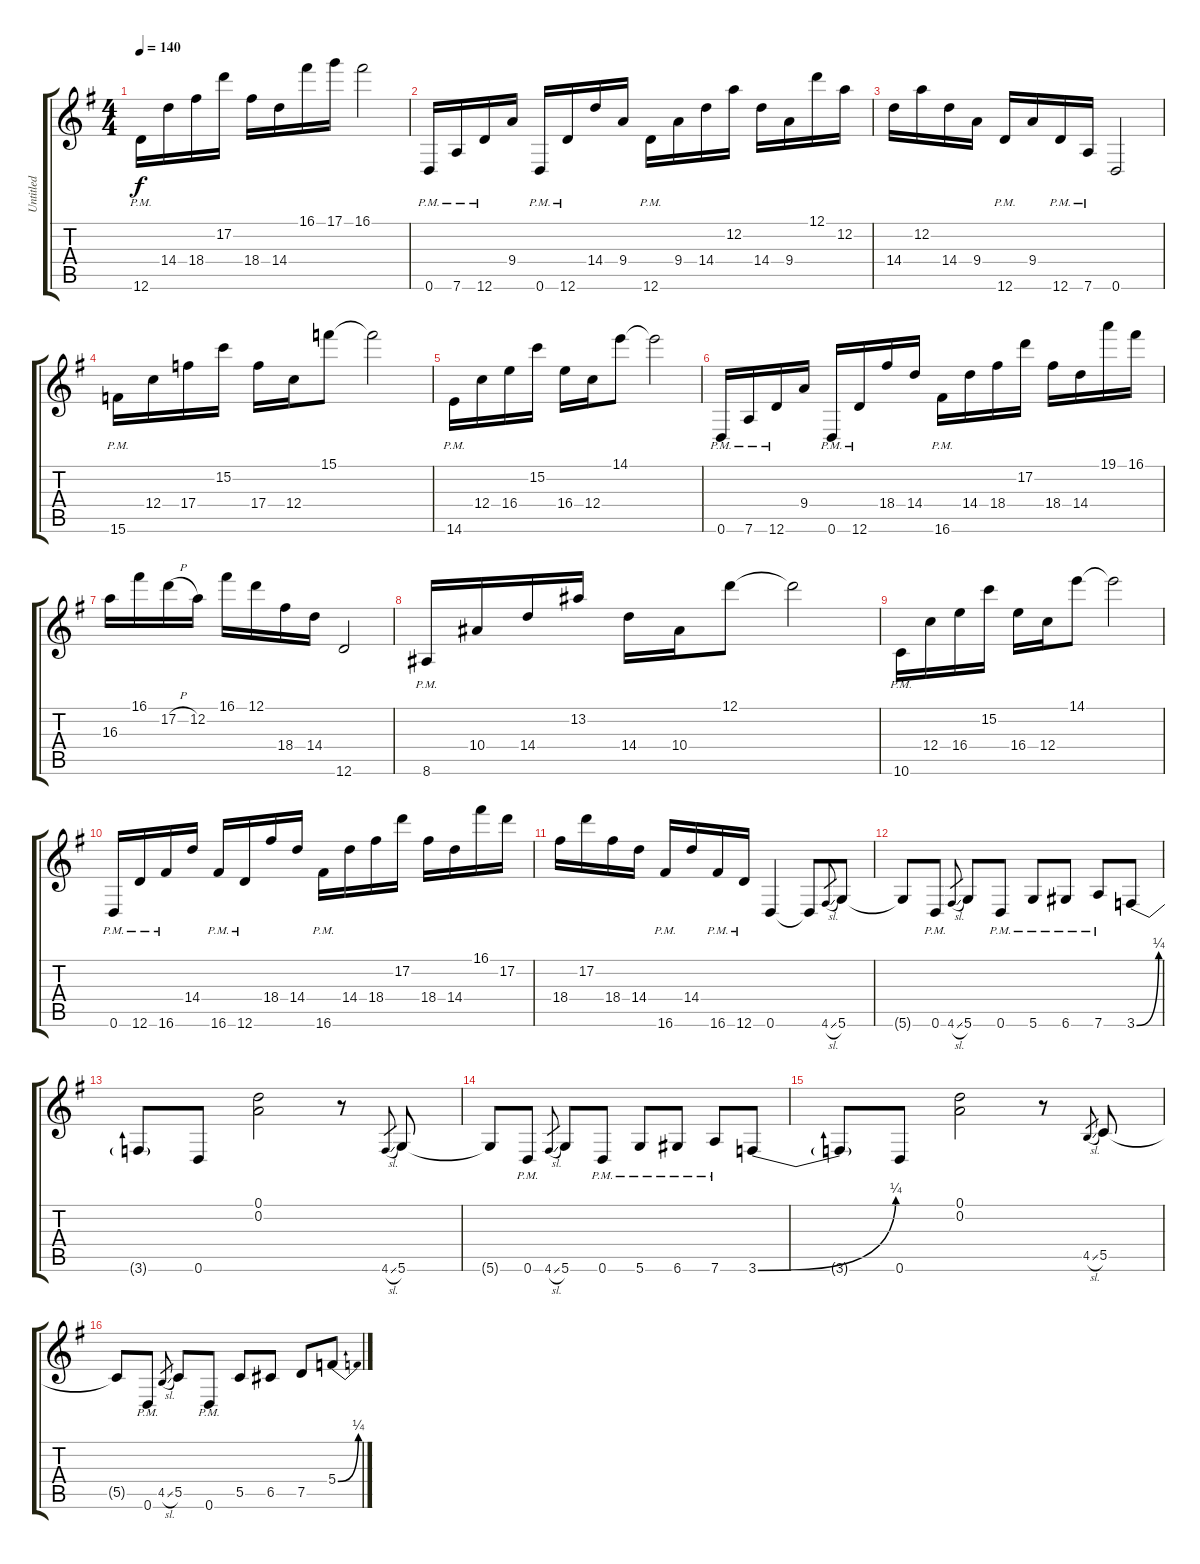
\track ("Untitled" "Untitled") {instrument distortionguitar}
\staff {score tabs}
\tuning (D4 A3 F3 C3 G2 D2) {hide}
\ts (4 4)
\tempo 140
\clef g2
\ks g
12.6{pm}.16{dy f} 14.4.16 18.4.16 17.2.16 18.4.16 14.4.16 16.1.16 17.1.16 16.1.2 |
0.6{pm}.16 7.6{pm}.16 12.6{pm}.16 9.4.16 0.6{pm}.16 12.6{pm}.16 14.4.16 9.4.16 12.6{pm}.16 9.4.16 14.4.16 12.2.16 14.4.16 9.4.16 12.1.16 12.2.16 |
14.4.16 12.2.16 14.4.16 9.4.16 12.6{pm}.16 9.4.16 12.6{pm}.16 7.6{pm}.16 0.6.2 |
15.6{pm}.16 12.4.16 17.4.16 15.2.16 17.4.16 12.4.16 15.1.8 15.1{t}.2 |
14.6{pm}.16 12.4.16 16.4.16 15.2.16 16.4.16 12.4.16 14.1.8 14.1{t}.2 |
0.6{pm}.16 7.6{pm}.16 12.6{pm}.16 9.4.16 0.6{pm}.16 12.6{pm}.16 18.4.16 14.4.16 16.6{pm}.16 14.4.16 18.4.16 17.2.16 18.4.16 14.4.16 19.1.16 16.1.16 |
16.3.16 16.1.16 17.2{h}.16 12.2.16 16.1.16 12.1.16 18.4.16 14.4.16 12.6.2 |
8.6{pm}.16 10.4.16 14.4.16 13.2.16 14.4.16 10.4.16 12.1.8 12.1{t}.2 |
10.6{pm}.16 12.4.16 16.4.16 15.2.16 16.4.16 12.4.16 14.1.8 14.1{t}.2 |
0.6{pm}.16 12.6{pm}.16 16.6{pm}.16 14.4.16 16.6{pm}.16 12.6{pm}.16 18.4.16 14.4.16 16.6{pm}.16 14.4.16 18.4.16 17.2.16 18.4.16 14.4.16 16.1.16 17.2.16 |
18.4.16 17.2.16 18.4.16 14.4.16 16.6{pm}.16 14.4.16 16.6{pm}.16 12.6{pm}.16 0.6.4 0.6{t}.8 4.6{sl}.8{gr} 5.6.8 |
5.6{t}.8 0.6{pm}.8 4.6{sl}.8{gr} 5.6.8 0.6{pm}.8 5.6{pm}.8 6.6{pm}.8 7.6{pm}.8 3.6{be (bend 0 0 60 1)}.8 |
3.6{t}.8 0.6.8 (0.1 0.2).2 r.8 4.6{sl}.8{gr} 5.6.8 |
5.6{t}.8 0.6{pm}.8 4.6{sl}.8{gr} 5.6.8 0.6{pm}.8 5.6{pm}.8 6.6{pm}.8 7.6{pm}.8 3.6{be (bend 0 0 60 1)}.8 |
3.6{t}.8 0.6.8 (0.1 0.2).2 r.8 4.5{sl}.8{gr} 5.5.8 |
5.5{t}.8 0.6{pm}.8 4.5{sl}.8{gr} 5.5.8 0.6{pm}.8 5.5.8 6.5.8 7.5.8 5.4{be (bend 0 0 60 1)}.8
